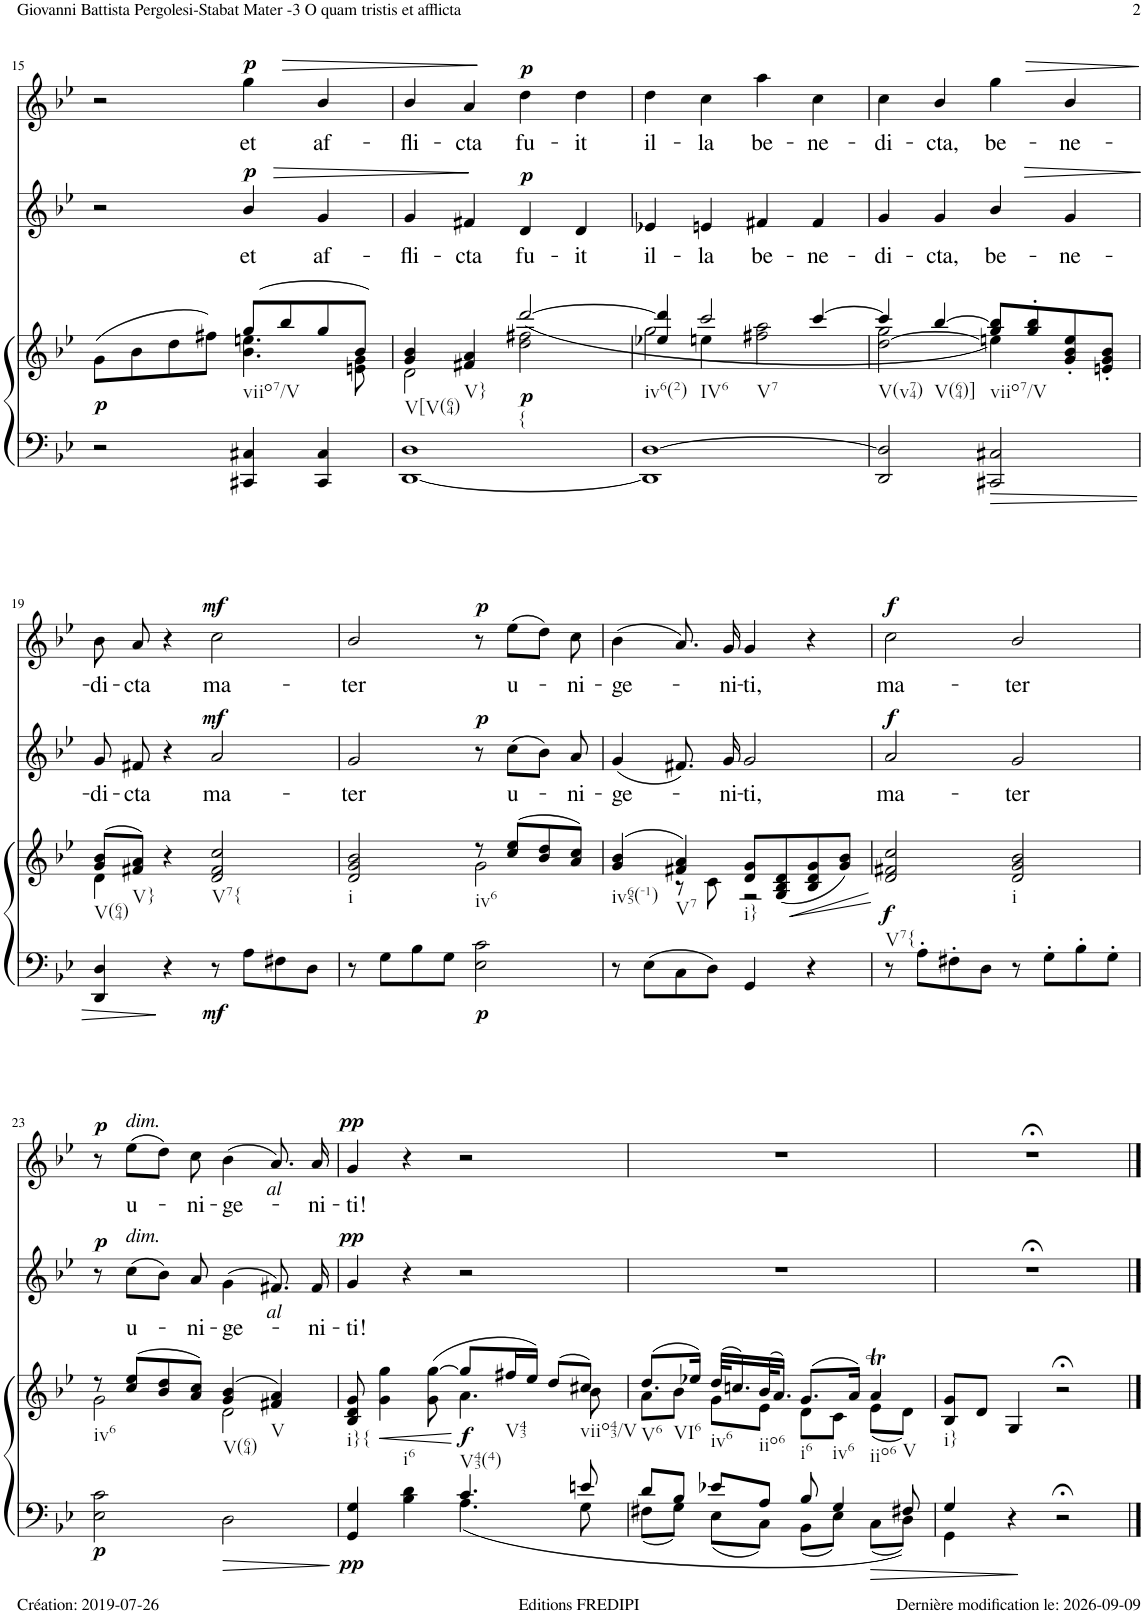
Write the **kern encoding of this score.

**kern	**kern	**dynam	**kern	**text	**dynam	**kern	**text	**dynam
*part3	*part3	*part3	*part2	*part2	*part2	*part1	*part1	*part1
*staff4	*staff3	*staff3/4	*staff2	*staff2	*staff2	*staff1	*staff1	*staff1
*I"Violino I/II Viola Violoncello Contrabasso e organo	*	*	*I"Alto	*	*	*I"Soprano	*	*
!!LO:PB:g=z
*clefF4	*clefG2	*	*clefG2	*	*	*clefG2	*	*
*k[b-e-]	*k[b-e-]	*	*k[b-e-]	*	*	*k[b-e-]	*	*
*M4/4	*M4/4	*	*M4/4	*	*	*M4/4	*	*
*met(c)	*met(c)	*	*met(c)	*	*	*met(c)	*	*
=15	=15	=15	=15	=15	=15	=15	=15	=15
*	*^	*	*	*	*	*	*	*
!	!	!	!LO:DY:b	!	!	!	!	!	!
2r	(>8g\L	2ryy	p	2r	.	.	2r	.	.
.	8b-\	.	.	.	.	.	.	.	.
.	8dd\	.	.	.	.	.	.	.	.
.	8ff#X\J)	.	.	.	.	.	.	.	.
!	!LO:TX:b:t=viio7/V	!	!	!	!	!	!	!	!
!	!	!	!	!	!LO:LY:b	!LO:HP:b	!	!LO:LY:b	!LO:HP:b
!	!	!	!	!	!	!LO:DY:n=1:a	!	!	!LO:DY:n=1:a
4CC#X/ 4C#X/	(>8gg/L	4.b-\ 4.een\	.	4b-/	et	> p	4gg\	et	> p
.	8bb-/	.	.	.	.	.	.	.	.
!	!	!	!	!	!LO:LY:b	!	!	!LO:LY:b	!
4CC#/ 4C#/	8gg/	.	.	4g/	af-	.	4b-/	af-	.
.	8b-/J)	8en\ 8g\	.	.	.	.	.	.	.
=16	=16	=16	=16	=16	=16	=16	=16	=16	=16
!	!LO:TX:b:t=V[V(64)	!	!	!	!	!	!	!	!
!	!LO:TX:b:t=V}	!	!	!	!	!	!	!	!
!	!	!	!	!	!LO:LY:b	!	!	!LO:LY:b	!
[<1DD 1D	2d\	4g/ 4b-/	.	4g/	-fli-	.	4b-/	-fli-	.
!	!	!	!	!	!LO:LY:b	!	!	!LO:LY:b	!
.	.	4f#X/ 4a/	.	4f#X/	-cta	]	4a/	-cta	]
!	!LO:TX:b:t={	!	!	!	!	!	!	!	!
!	!	!	!LO:DY:b	!	!LO:LY:b	!LO:DY:a	!	!LO:LY:b	!LO:DY:a
.	([>2ddd/	2dd\ 2ff#X\	p	4d/	fu-	p	4dd\	fu-	p
!	!	!	!	!	!LO:LY:b	!	!	!LO:LY:b	!
.	.	.	.	4d/	-it	.	4dd\	-it	.
=17	=17	=17	=17	=17	=17	=17	=17	=17	=17
*	*	*^	*	*	*	*	*	*	*
!	!LO:TX:b:t=iv6(2)	!	!	!	!	!	!	!	!	!
!	!	!	!	!	!	!LO:LY:b	!	!	!LO:LY:b	!
1DD] [>1D	4ee-X/ 4ddd/]	2gg\	4ryy	.	4e-X/	il-	.	4dd\	il-	.
!	!LO:TX:b:t=IV6	!	!	!	!	!	!	!	!	!
!	!LO:TX:b:t=V7	!	!	!	!	!	!	!	!	!
!	!	!	!	!	!	!LO:LY:b	!	!	!LO:LY:b	!
.	2ccc/	.	4een\	.	4en/	-la	.	4cc\	-la	.
!	!	!	!	!	!	!LO:LY:b	!	!	!LO:LY:b	!
.	.	2ff#X\ 2aa\	2ryy	.	4f#X/	be-	.	4aa\	be-	.
!	!	!	!	!	!	!LO:LY:b	!	!	!LO:LY:b	!
.	[>4ccc/	.	.	.	4f#/	-ne-	.	4cc\	-ne-	.
*	*	*v	*v	*	*	*	*	*	*	*
=18	=18	=18	=18	=18	=18	=18	=18	=18	=18
!	!LO:TX:b:t=V(v74)	!	!	!	!	!	!	!	!
!	!	!	!	!	!LO:LY:b	!	!	!LO:LY:b	!
2DD/ 2D/]	4ccc/]	2dd\ [>2gg\	.	4g/	-di-	.	4cc\	-di-	.
!	!LO:TX:b:t=V(64)]	!	!	!	!	!	!	!	!
!	!	!	!	!	!LO:LY:b	!	!	!LO:LY:b	!
.	[4bb-/	.	.	4g/	-cta,	.	4b-/	-cta,	.
!	!LO:TX:b:t=viio7/V	!	!	!	!	!	!	!	!
!	!	!	!	!	!LO:LY:b	!LO:HP:b	!	!LO:LY:b	!LO:HP:b
2CC#X/ 2C#X/	8gg/] 8bb-/]L	4een\)	.	4b-/	be-	>	4gg\	be-	>
.	8gg/' 8bb-/'	.	.	.	.	.	.	.	.
!	!	!	!	!	!LO:LY:b	!	!	!LO:LY:b	!
.	8g/' 8b-/' 8ee/'	4ryy	.	4g/	-ne-	.	4b-/	-ne-	.
.	8en/' 8g/' 8b-/'J	.	.	.	.	.	.	.	.
*	*v	*v	*	*	*	*	*	*	*
.	.	.	.	.	]	.	.	]
!!LO:LB:g=z
=19	=19	=19	=19	=19	=19	=19	=19	=19
*	*^	*	*	*	*	*	*	*
!	!LO:TX:b:t=V(64)	!	!	!	!	!	!	!	!
!	!	!	!	!	!LO:LY:b	!	!	!LO:LY:b	!
4DD/ 4D/	(>8g/ 8b-/L	4d\	.	8g/	-di-	.	8b-\	-di-	.
!	!LO:TX:b:t=V}	!	!	!	!	!	!	!	!
!	!	!	!	!	!LO:LY:b	!	!	!LO:LY:b	!
.	8f#X/ 8a/J)	.	.	8f#X/	-cta	.	8a/	-cta	.
4r	4r	2.ryy	.	4r	.	.	4r	.	.
!	!LO:TX:b:t=V7{	!	!	!	!	!	!	!	!
!	!	!	!LO:DY:b=2	!	!LO:LY:b	!LO:DY:a	!	!LO:LY:b	!LO:DY:a
8r	2d/ 2f#/ 2cc/	.	mf	2a/	ma-	mf	2cc\	ma-	mf
8A\L	.	.	.	.	.	.	.	.	.
8F#X\	.	.	.	.	.	.	.	.	.
8D\J	.	.	.	.	.	.	.	.	.
=20	=20	=20	=20	=20	=20	=20	=20	=20	=20
!	!LO:TX:b:t=i	!	!	!	!	!	!	!	!
!	!	!	!	!	!LO:LY:b	!	!	!LO:LY:b	!
8r	2d/ 2g/ 2b-/	2ryy	.	2g/	-ter	.	2b-/	-ter	.
8G\L	.	.	.	.	.	.	.	.	.
8B-\	.	.	.	.	.	.	.	.	.
8G\J	.	.	.	.	.	.	.	.	.
!	!LO:TX:b:t=iv6	!	!	!	!	!	!	!	!
!	!	!	!LO:DY:b=2	!	!	!LO:DY:a	!	!	!LO:DY:a
2E-\ 2c\	8r	2g\	p	8r	.	p	8r	.	p
!	!	!	!	!	!LO:LY:b	!	!	!LO:LY:b	!
.	(>8cc/ 8ee-/L	.	.	(8cc\L	u-	.	(8ee-\L	u-	.
.	8b-/ 8dd/	.	.	8b-\J)	.	.	8dd\J)	.	.
!	!	!	!	!	!LO:LY:b	!	!	!LO:LY:b	!
.	8a/ 8cc/J)	.	.	8a/	-ni-	.	8cc\	-ni-	.
=21	=21	=21	=21	=21	=21	=21	=21	=21	=21
!	!LO:TX:b:t=iv65(-1)	!	!	!	!	!	!	!	!
!	!	!	!	!	!LO:LY:b	!	!	!LO:LY:b	!
8r	(>4g/ 4b-/	4ryy	.	(<4g/	-ge-	.	(>4b-\	-ge-	.
8E-\L	.	.	.	.	.	.	.	.	.
!	!LO:TX:b:t=V7	!	!	!	!	!	!	!	!
8C\	4f#X/ 4a/)	8r	.	8.f#X/)	.	.	8.a/)	.	.
8D\J	.	8c\	.	.	.	.	.	.	.
!	!	!	!	!	!LO:LY:b	!	!	!LO:LY:b	!
.	.	.	.	16g/	-ni-	.	16g/	-ni-	.
!	!LO:TX:b:t=i}	!	!	!	!	!	!	!	!
!	!	!	!	!	!LO:LY:b	!	!	!LO:LY:b	!
4GG/	8d/ 8g/L	2r	.	2g/	-ti,	.	4g/	-ti,	.
!	!	!	!LO:HP:b	!	!	!	!	!	!
.	(<8G/ 8B-/ 8d/	.	<	.	.	.	.	.	.
4r	8B-/ 8d/ 8g/	.	.	.	.	.	4r	.	.
.	8g/ 8b-/J)	.	.	.	.	.	.	.	.
*	*v	*v	*	*	*	*	*	*	*
.	.	[	.	.	.	.	.	.
=22	=22	=22	=22	=22	=22	=22	=22	=22
!	!LO:TX:b:t=V7{	!	!	!	!	!	!	!
!	!	!LO:DY:b	!	!LO:LY:b	!LO:DY:a	!	!LO:LY:b	!LO:DY:a
8r	2d/ 2f#X/ 2cc/	f	2a/	ma-	f	2cc\	ma-	f
8A'\L	.	.	.	.	.	.	.	.
8F#X'\	.	.	.	.	.	.	.	.
8D\J	.	.	.	.	.	.	.	.
!	!LO:TX:b:t=i	!	!	!	!	!	!	!
!	!	!	!	!LO:LY:b	!	!	!LO:LY:b	!
8r	2d/ 2g/ 2b-/	.	2g/	-ter	.	2b-/	-ter	.
8G'\L	.	.	.	.	.	.	.	.
8B-'\	.	.	.	.	.	.	.	.
8G'\J	.	.	.	.	.	.	.	.
!!LO:LB:g=z
=23	=23	=23	=23	=23	=23	=23	=23	=23
*	*^	*	*	*	*	*	*	*
!	!LO:TX:b:t=iv6	!	!	!	!	!	!	!	!
!	!	!	!LO:DY:b=2	!	!	!LO:DY:a	!	!	!LO:DY:a
2E-\ 2c\	8r	2g\	p	8r	.	p	8r	.	p
!	!	!	!	!	!	!	!LO:TX:a:i:t=dim.	!	!
!	!	!	!	!LO:TX:a:i:t=dim.	!	!	!	!	!
!	!	!	!	!	!LO:LY:b	!	!	!LO:LY:b	!
.	(>8cc/ 8ee-/L	.	.	(8cc\L	u-	.	(8ee-\L	u-	.
.	8b-/ 8dd/	.	.	8b-\J)	.	.	8dd\J)	.	.
!	!	!	!	!	!LO:LY:b	!	!	!LO:LY:b	!
.	8a/ 8cc/J)	.	.	8a/	-ni-	.	8cc\	-ni-	.
!	!LO:TX:b:t=V(64)	!	!	!	!	!	!	!	!
!	!	!	!	!	!LO:LY:b	!	!	!LO:LY:b	!
2D\	(>4g/ 4b-/	2d\	.	(4g\	-ge-	.	(4b-\	-ge-	.
!	!	!	!	!	!	!	!LO:TX:b:i:t=al	!	!
!	!	!	!	!LO:TX:b:i:t=al	!	!	!	!	!
!	!LO:TX:b:t=V	!	!	!	!	!	!	!	!
.	4f#X/ 4a/)	.	.	8.f#X/)	.	.	8.a/)	.	.
!	!	!	!	!	!LO:LY:b	!	!	!LO:LY:b	!
.	.	.	.	16f#/	-ni-	.	16a/	-ni-	.
=24	=24	=24	=24	=24	=24	=24	=24	=24	=24
*^	*	*	*	*	*	*	*	*	*
!	!	!LO:TX:b:t=i}{	!	!	!	!	!	!	!	!
!	!	!	!	!LO:DY:b=2	!	!LO:LY:b	!LO:DY:a	!	!LO:LY:b	!LO:DY:a
4GG/ 4G/	2ryy	8B-/ 8d/ 8g/	2ryy	pp	4g/	-ti!	pp	4g/	-ti!	pp
!	!	!LO:TX:b:t=i6	!	!	!	!	!	!	!	!
!	!	!	!	!LO:HP:b	!	!	!	!	!	!
.	.	4g\ 4gg\	.	<	.	.	.	.	.	.
4B-\ 4d\	.	.	.	.	4r	.	.	4r	.	.
.	.	(>8g\ [>8gg\	.	.	.	.	.	.	.	.
!	!	!LO:TX:b:t=V43(4)	!	!	!	!	!	!	!	!
!	!	!	!	!LO:DY:n=1:b	!	!	!	!	!	!
4.c/	4.A\	8gg/L]	4.a\	[ f	2r	.	.	2r	.	.
!	!	!LO:TX:b:t=V43	!	!	!	!	!	!	!	!
.	.	16ff#X/L	.	.	.	.	.	.	.	.
.	.	16ee-/JJ)	.	.	.	.	.	.	.	.
.	.	(>8dd/L	.	.	.	.	.	.	.	.
!	!	!LO:TX:b:t=viio43/V	!	!	!	!	!	!	!	!
8en/	8G\	8cc#X/J)	8b-\	.	.	.	.	.	.	.
=25	=25	=25	=25	=25	=25	=25	=25	=25	=25	=25
!	!	!LO:TX:b:t=V6	!	!	!	!	!	!	!	!
8d/L	8F#X\L	8a\L	(>8.dd/L	.	1r	.	.	1r	.	.
!	!	!LO:TX:b:t=VI6	!	!	!	!	!	!	!	!
8B-/J	8G\J	8b-\J	.	.	.	.	.	.	.	.
.	.	.	16ee-X/Jk)	.	.	.	.	.	.	.
!	!	!LO:TX:b:t=iv6	!	!	!	!	!	!	!	!
8e-X/L	8E-\L	8g\L	(>32dd/KLL	.	.	.	.	.	.	.
.	.	.	16.ccn/)	.	.	.	.	.	.	.
!	!	!LO:TX:b:t=iio6	!	!	!	!	!	!	!	!
8A/J	8C\J	8e-\J	(>32b-/K	.	.	.	.	.	.	.
.	.	.	16.a/JJ)	.	.	.	.	.	.	.
!	!	!LO:TX:b:t=i6	!	!	!	!	!	!	!	!
!	!	!LO:TX:b:t=iv6	!	!	!	!	!	!	!	!
8B-/	8BB-\L	(>8.g/L	8d\L	.	.	.	.	.	.	.
4G/	8E-\J	.	8c\J	.	.	.	.	.	.	.
.	.	16a/Jk)	.	.	.	.	.	.	.	.
!	!	!LO:TX:b:t=iio6	!	!	!	!	!	!	!	!
!	!	!LO:TX:b:t=V	!	!	!	!	!	!	!	!
.	8C\L	4at/	(8e-\L	.	.	.	.	.	.	.
8F#X/	8D\J	.	8d\J)	.	.	.	.	.	.	.
=26	=26	=26	=26	=26	=26	=26	=26	=26	=26	=26
!	!	!LO:TX:b:t=i}	!	!	!	!	!	!	!	!
*	*	*v	*v	*	*	*	*	*	*	*
4G/	4GG\	8B-/ 8g/L	.	1r;<	.	.	1r;<	.	.
.	.	8d/J	.	.	.	.	.	.	.
4r	2.ryy	4G/	.	.	.	.	.	.	.
2r;<	.	2r;<	.	.	.	.	.	.	.
*v	*v	*	*	*	*	*	*	*	*
==	==	==	==	==	==	==	==	==
*-	*-	*-	*-	*-	*-	*-	*-	*-
